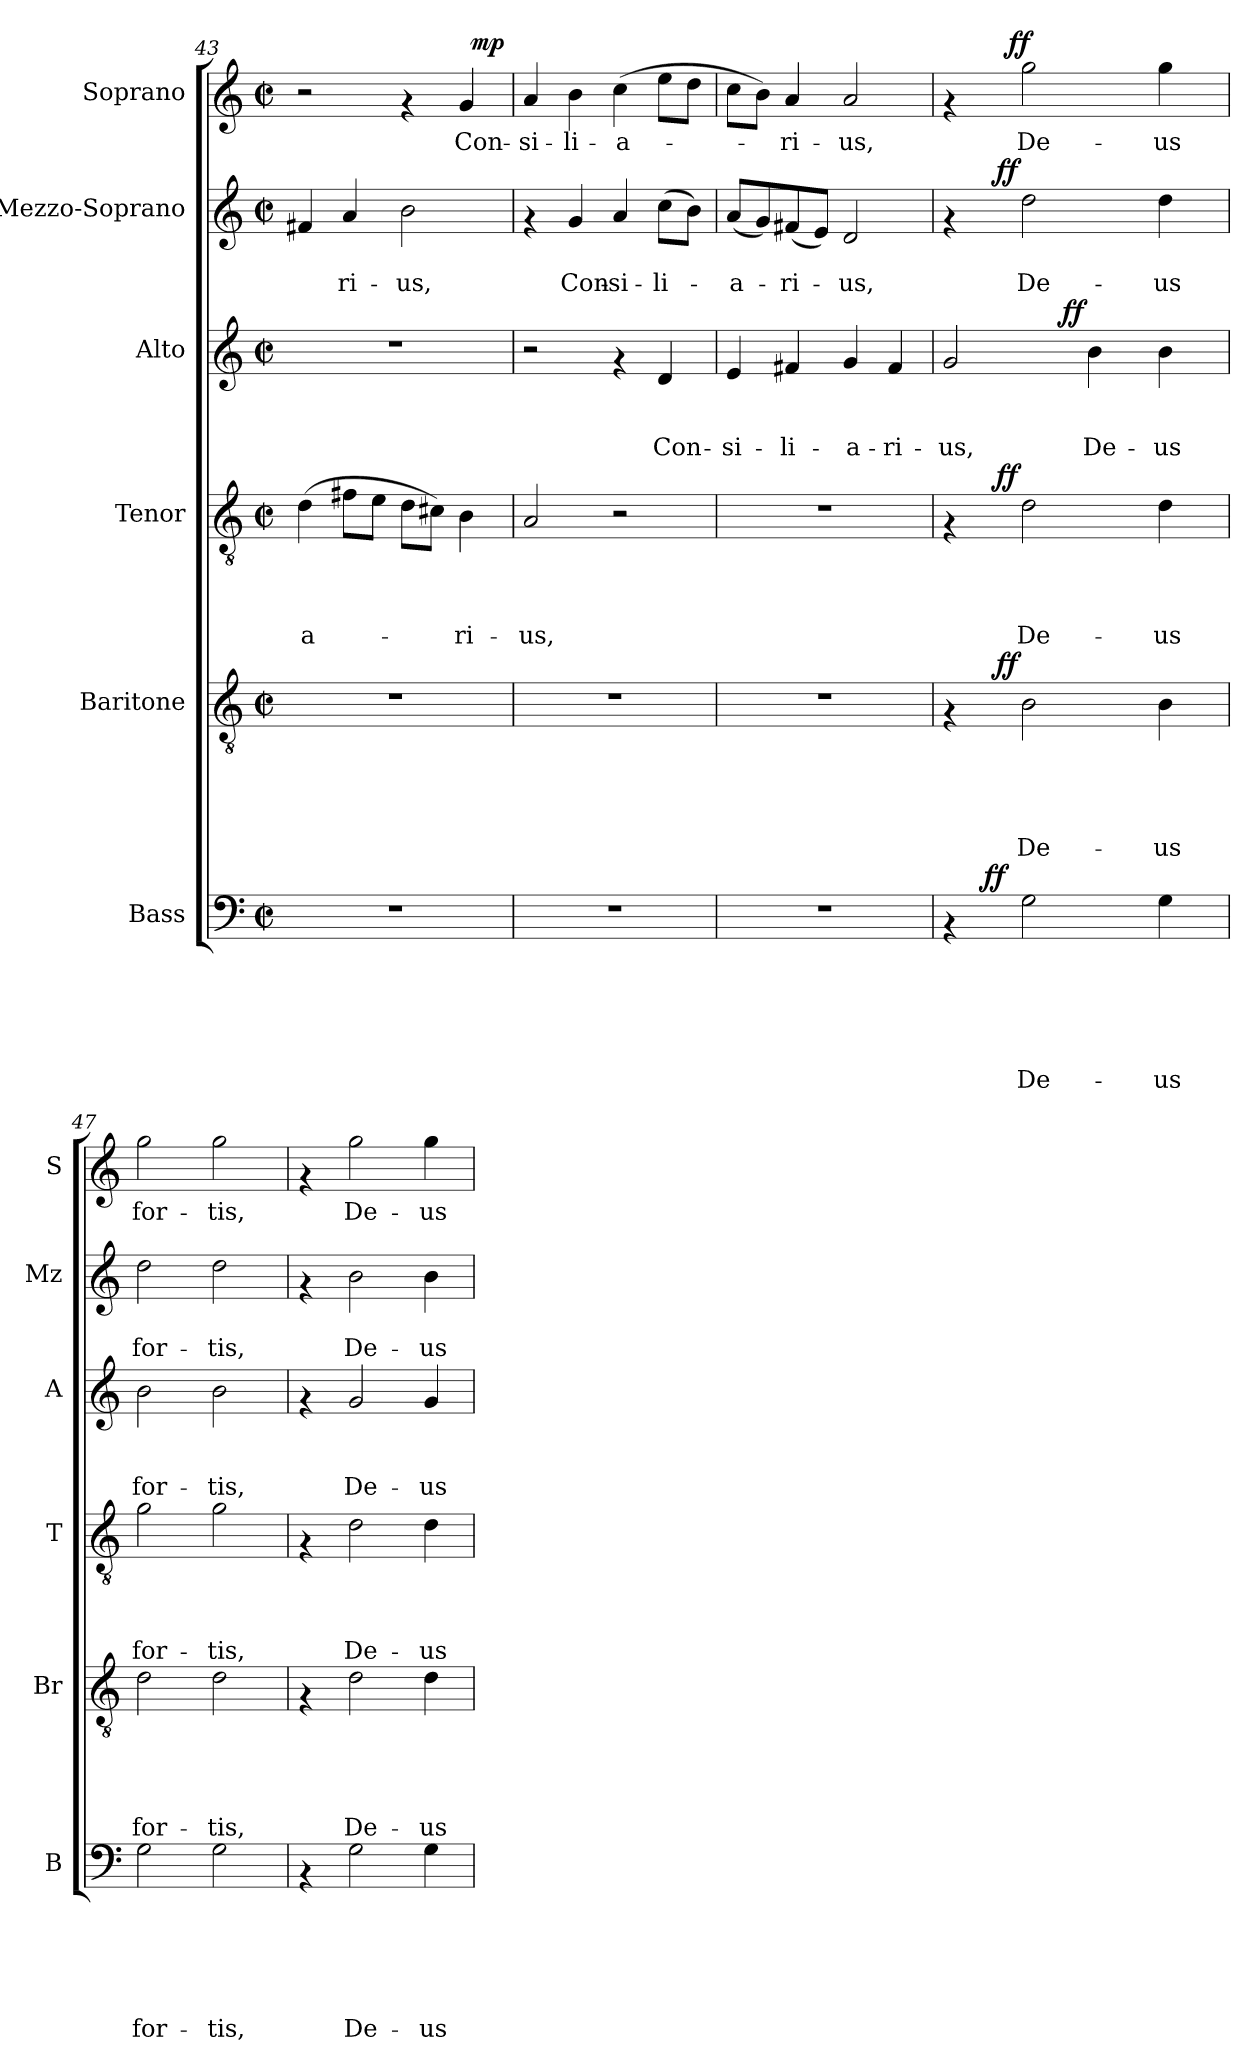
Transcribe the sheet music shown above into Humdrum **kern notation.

**kern	**text	**text	**text	**text	**text	**text	**dynam	**kern	**text	**text	**text	**text	**text	**dynam	**kern	**text	**text	**text	**text	**dynam	**kern	**text	**text	**text	**dynam	**kern	**text	**text	**dynam	**kern	**text	**dynam
*part6	*part6	*part6	*part6	*part6	*part6	*part6	*part6	*part5	*part5	*part5	*part5	*part5	*part5	*part5	*part4	*part4	*part4	*part4	*part4	*part4	*part3	*part3	*part3	*part3	*part3	*part2	*part2	*part2	*part2	*part1	*part1	*part1
*staff6	*staff6	*staff6	*staff6	*staff6	*staff6	*staff6	*staff6	*staff5	*staff5	*staff5	*staff5	*staff5	*staff5	*staff5	*staff4	*staff4	*staff4	*staff4	*staff4	*staff4	*staff3	*staff3	*staff3	*staff3	*staff3	*staff2	*staff2	*staff2	*staff2	*staff1	*staff1	*staff1
*I"Bass	*	*	*	*	*	*	*	*I"Baritone	*	*	*	*	*	*	*I"Tenor	*	*	*	*	*	*I"Alto	*	*	*	*	*I"Mezzo-Soprano	*	*	*	*I"Soprano	*	*
*I'B	*	*	*	*	*	*	*	*I'Br	*	*	*	*	*	*	*I'T	*	*	*	*	*	*I'A	*	*	*	*	*I'Mz	*	*	*	*I'S	*	*
*clefF4	*	*	*	*	*	*	*	*clefGv2	*	*	*	*	*	*	*clefGv2	*	*	*	*	*	*clefG2	*	*	*	*	*clefG2	*	*	*	*clefG2	*	*
*k[]	*	*	*	*	*	*	*	*k[]	*	*	*	*	*	*	*k[]	*	*	*	*	*	*k[]	*	*	*	*	*k[]	*	*	*	*k[]	*	*
*C:	*	*	*	*	*	*	*	*C:	*	*	*	*	*	*	*C:	*	*	*	*	*	*C:	*	*	*	*	*C:	*	*	*	*C:	*	*
*M2/2	*	*	*	*	*	*	*	*M2/2	*	*	*	*	*	*	*M2/2	*	*	*	*	*	*M2/2	*	*	*	*	*M2/2	*	*	*	*M2/2	*	*
*met(c|)	*	*	*	*	*	*	*	*met(c|)	*	*	*	*	*	*	*met(c|)	*	*	*	*	*	*met(c|)	*	*	*	*	*met(c|)	*	*	*	*met(c|)	*	*
=43	=43	=43	=43	=43	=43	=43	=43	=43	=43	=43	=43	=43	=43	=43	=43	=43	=43	=43	=43	=43	=43	=43	=43	=43	=43	=43	=43	=43	=43	=43	=43	=43
!	!	!	!	!	!	!	!	!	!	!	!	!	!	!	!	!	!	!	!LO:LY:b	!	!	!	!	!	!	!	!	!	!	!	!	!
*	*	*	*	*	*	*	*	*	*	*	*	*	*	*	*	*	*	*	*	*	*	*	*	*	*	*	*	*	*	*^	*	*
1r	.	.	.	.	.	.	.	1r	.	.	.	.	.	.	(>4d\	.	.	.	-a-	.	1r	.	.	.	.	4f#X/	.	.	.	2r	2ryy	.	.
!	!	!	!	!	!	!	!	!	!	!	!	!	!	!	!	!	!	!	!	!	!	!	!	!	!	!	!	!LO:LY:b	!	!	!	!	!
.	.	.	.	.	.	.	.	.	.	.	.	.	.	.	8f#X\L	.	.	.	.	.	.	.	.	.	.	4a/	.	-ri-	.	.	.	.	.
.	.	.	.	.	.	.	.	.	.	.	.	.	.	.	8e\J	.	.	.	.	.	.	.	.	.	.	.	.	.	.	.	.	.	.
!	!	!	!	!	!	!	!	!	!	!	!	!	!	!	!	!	!	!	!	!	!	!	!	!	!	!	!	!LO:LY:b	!	!	!	!	!
.	.	.	.	.	.	.	.	.	.	.	.	.	.	.	8d\L	.	.	.	.	.	.	.	.	.	.	2b\	.	-us,	.	4rf	4ryy	.	.
.	.	.	.	.	.	.	.	.	.	.	.	.	.	.	8c#X\J)	.	.	.	.	.	.	.	.	.	.	.	.	.	.	.	.	.	.
!	!	!	!	!	!	!	!	!	!	!	!	!	!	!	!	!	!	!	!LO:LY:b	!	!	!	!	!	!	!	!	!	!	!	!	!LO:LY:b	!
.	.	.	.	.	.	.	.	.	.	.	.	.	.	.	4B\	.	.	.	-ri-	.	.	.	.	.	.	.	.	.	.	4g/	32ryy	Con-	.
!	!	!	!	!	!	!	!	!	!	!	!	!	!	!	!	!	!	!	!	!	!	!	!	!	!	!	!	!	!	!	!	!	!LO:DY:a
.	.	.	.	.	.	.	.	.	.	.	.	.	.	.	.	.	.	.	.	.	.	.	.	.	.	.	.	.	.	.	8..ryy	.	mp
=44	=44	=44	=44	=44	=44	=44	=44	=44	=44	=44	=44	=44	=44	=44	=44	=44	=44	=44	=44	=44	=44	=44	=44	=44	=44	=44	=44	=44	=44	=44	=44	=44	=44
!	!	!	!	!	!	!	!	!	!	!	!	!	!	!	!	!	!	!	!LO:LY:b	!	!	!	!	!	!	!	!	!	!	!	!	!LO:LY:b	!
*	*	*	*	*	*	*	*	*	*	*	*	*	*	*	*	*	*	*	*	*	*	*	*	*	*	*	*	*	*	*v	*v	*	*
1r	.	.	.	.	.	.	.	1r	.	.	.	.	.	.	2A/	.	.	.	-us,	.	2r	.	.	.	.	4rf	.	.	.	4a/	-si-	.
!	!	!	!	!	!	!	!	!	!	!	!	!	!	!	!	!	!	!	!	!	!	!	!	!	!	!	!	!LO:LY:b	!	!	!LO:LY:b	!
.	.	.	.	.	.	.	.	.	.	.	.	.	.	.	.	.	.	.	.	.	.	.	.	.	.	4g/	.	Con-	.	4b\	-li-	.
!	!	!	!	!	!	!	!	!	!	!	!	!	!	!	!	!	!	!	!	!	!	!	!	!	!	!	!	!LO:LY:b	!	!	!LO:LY:b	!
.	.	.	.	.	.	.	.	.	.	.	.	.	.	.	2r	.	.	.	.	.	4rf	.	.	.	.	4a/	.	-si-	.	(>4cc\	-a-	.
!	!	!	!	!	!	!	!	!	!	!	!	!	!	!	!	!	!	!	!	!	!	!	!	!LO:LY:b	!	!	!	!LO:LY:b	!	!	!	!
.	.	.	.	.	.	.	.	.	.	.	.	.	.	.	.	.	.	.	.	.	4d/	.	.	Con-	.	(>8cc\L	.	-li-	.	8ee\L	.	.
.	.	.	.	.	.	.	.	.	.	.	.	.	.	.	.	.	.	.	.	.	.	.	.	.	.	8b\J)	.	.	.	8dd\J	.	.
=45	=45	=45	=45	=45	=45	=45	=45	=45	=45	=45	=45	=45	=45	=45	=45	=45	=45	=45	=45	=45	=45	=45	=45	=45	=45	=45	=45	=45	=45	=45	=45	=45
!	!	!	!	!	!	!	!	!	!	!	!	!	!	!	!	!	!	!	!	!	!	!	!	!LO:LY:b	!	!	!	!LO:LY:b	!	!	!	!
1r	.	.	.	.	.	.	.	1r	.	.	.	.	.	.	1r	.	.	.	.	.	4e/	.	.	-si-	.	(<8a/L	.	-a-	.	8cc\L	.	.
.	.	.	.	.	.	.	.	.	.	.	.	.	.	.	.	.	.	.	.	.	.	.	.	.	.	8g/)	.	.	.	8b\J)	.	.
!	!	!	!	!	!	!	!	!	!	!	!	!	!	!	!	!	!	!	!	!	!	!	!	!LO:LY:b	!	!	!	!LO:LY:b	!	!	!LO:LY:b	!
.	.	.	.	.	.	.	.	.	.	.	.	.	.	.	.	.	.	.	.	.	4f#X/	.	.	-li-	.	(<8f#X/	.	-ri-	.	4a/	-ri-	.
.	.	.	.	.	.	.	.	.	.	.	.	.	.	.	.	.	.	.	.	.	.	.	.	.	.	8e/J)	.	.	.	.	.	.
!	!	!	!	!	!	!	!	!	!	!	!	!	!	!	!	!	!	!	!	!	!	!	!	!LO:LY:b	!	!	!	!LO:LY:b	!	!	!LO:LY:b	!
.	.	.	.	.	.	.	.	.	.	.	.	.	.	.	.	.	.	.	.	.	4g/	.	.	-a-	.	2d/	.	-us,	.	2a/	-us,	.
!	!	!	!	!	!	!	!	!	!	!	!	!	!	!	!	!	!	!	!	!	!	!	!	!LO:LY:b	!	!	!	!	!	!	!	!
.	.	.	.	.	.	.	.	.	.	.	.	.	.	.	.	.	.	.	.	.	4f#/	.	.	-ri-	.	.	.	.	.	.	.	.
=46	=46	=46	=46	=46	=46	=46	=46	=46	=46	=46	=46	=46	=46	=46	=46	=46	=46	=46	=46	=46	=46	=46	=46	=46	=46	=46	=46	=46	=46	=46	=46	=46
!	!	!	!	!	!	!	!	!	!	!	!	!	!	!	!	!	!	!	!	!	!	!	!	!LO:LY:b	!	!	!	!	!	!	!	!
*^	*	*	*	*	*	*	*	*^	*	*	*	*	*	*	*^	*	*	*	*	*	*^	*	*	*	*	*^	*	*	*	*^	*	*
4rAA	8ryy	.	.	.	.	.	.	.	4rF	8.ryy	.	.	.	.	.	.	4rF	8.ryy	.	.	.	.	.	2g/	4ryy	.	.	-us,	.	4rf	8.ryy	.	.	.	4rf	8..ryy	.	.
.	32ryy	.	.	.	.	.	.	.	.	.	.	.	.	.	.	.	.	.	.	.	.	.	.	.	.	.	.	.	.	.	.	.	.	.	.	.	.	.
!	!	!	!	!	!	!	!	!LO:DY:a	!	!	!	!	!	!	!	!	!	!	!	!	!	!	!	!	!	!	!	!	!	!	!	!	!	!	!	!	!	!
.	2ryy	.	.	.	.	.	.	ff	.	.	.	.	.	.	.	.	.	.	.	.	.	.	.	.	.	.	.	.	.	.	.	.	.	.	.	.	.	.
!	!	!	!	!	!	!	!	!	!	!	!	!	!	!	!	!LO:DY:a	!	!	!	!	!	!	!LO:DY:a	!	!	!	!	!	!	!	!	!	!	!LO:DY:a	!	!	!	!
.	.	.	.	.	.	.	.	.	.	2ryy	.	.	.	.	.	ff	.	2ryy	.	.	.	.	ff	.	.	.	.	.	.	.	2ryy	.	.	ff	.	.	.	.
!	!	!	!	!	!	!	!	!	!	!	!	!	!	!	!	!	!	!	!	!	!	!	!	!	!	!	!	!	!	!	!	!	!	!	!	!	!	!LO:DY:a
.	.	.	.	.	.	.	.	.	.	.	.	.	.	.	.	.	.	.	.	.	.	.	.	.	.	.	.	.	.	.	.	.	.	.	.	2ryy	.	ff
!	!	!	!	!	!	!	!LO:LY:b	!	!	!	!	!	!	!	!LO:LY:b	!	!	!	!	!	!	!LO:LY:b	!	!	!	!	!	!	!	!	!	!	!LO:LY:b	!	!	!	!LO:LY:b	!
2G\	.	.	.	.	.	.	De-	.	2B\	.	.	.	.	.	De-	.	2d\	.	.	.	.	De-	.	.	8ryy	.	.	.	.	2dd\	.	.	De-	.	2gg\	.	De-	.
.	.	.	.	.	.	.	.	.	.	.	.	.	.	.	.	.	.	.	.	.	.	.	.	.	32ryy	.	.	.	.	.	.	.	.	.	.	.	.	.
!	!	!	!	!	!	!	!	!	!	!	!	!	!	!	!	!	!	!	!	!	!	!	!	!	!	!	!	!	!LO:DY:a	!	!	!	!	!	!	!	!	!
.	.	.	.	.	.	.	.	.	.	.	.	.	.	.	.	.	.	.	.	.	.	.	.	.	2ryy	.	.	.	ff	.	.	.	.	.	.	.	.	.
!	!	!	!	!	!	!	!	!	!	!	!	!	!	!	!	!	!	!	!	!	!	!	!	!	!	!	!	!LO:LY:b	!	!	!	!	!	!	!	!	!	!
.	.	.	.	.	.	.	.	.	.	.	.	.	.	.	.	.	.	.	.	.	.	.	.	4b\	.	.	.	De-	.	.	.	.	.	.	.	.	.	.
.	4ryy	.	.	.	.	.	.	.	.	.	.	.	.	.	.	.	.	.	.	.	.	.	.	.	.	.	.	.	.	.	.	.	.	.	.	.	.	.
.	.	.	.	.	.	.	.	.	.	4ryy	.	.	.	.	.	.	.	4ryy	.	.	.	.	.	.	.	.	.	.	.	.	4ryy	.	.	.	.	.	.	.
.	.	.	.	.	.	.	.	.	.	.	.	.	.	.	.	.	.	.	.	.	.	.	.	.	.	.	.	.	.	.	.	.	.	.	.	4ryy	.	.
!	!	!	!	!	!	!	!LO:LY:b	!	!	!	!	!	!	!	!LO:LY:b	!	!	!	!	!	!	!LO:LY:b	!	!	!	!	!	!LO:LY:b	!	!	!	!	!LO:LY:b	!	!	!	!LO:LY:b	!
4G\	.	.	.	.	.	.	-us	.	4B\	.	.	.	.	.	-us	.	4d\	.	.	.	.	-us	.	4b\	.	.	.	-us	.	4dd\	.	.	-us	.	4gg\	.	-us	.
.	16.ryy	.	.	.	.	.	.	.	.	.	.	.	.	.	.	.	.	.	.	.	.	.	.	.	16.ryy	.	.	.	.	.	.	.	.	.	.	.	.	.
.	.	.	.	.	.	.	.	.	.	16ryy	.	.	.	.	.	.	.	16ryy	.	.	.	.	.	.	.	.	.	.	.	.	16ryy	.	.	.	.	.	.	.
.	.	.	.	.	.	.	.	.	.	.	.	.	.	.	.	.	.	.	.	.	.	.	.	.	.	.	.	.	.	.	.	.	.	.	.	32ryy	.	.
=47	=47	=47	=47	=47	=47	=47	=47	=47	=47	=47	=47	=47	=47	=47	=47	=47	=47	=47	=47	=47	=47	=47	=47	=47	=47	=47	=47	=47	=47	=47	=47	=47	=47	=47	=47	=47	=47	=47
!	!	!	!	!	!	!	!LO:LY:b	!	!	!	!	!	!	!	!LO:LY:b	!	!	!	!	!	!	!LO:LY:b	!	!	!	!	!	!LO:LY:b	!	!	!	!	!LO:LY:b	!	!	!	!LO:LY:b	!
*v	*v	*	*	*	*	*	*	*	*	*	*	*	*	*	*	*	*v	*v	*	*	*	*	*	*v	*v	*	*	*	*	*v	*v	*	*	*	*v	*v	*	*
*	*	*	*	*	*	*	*	*v	*v	*	*	*	*	*	*	*	*	*	*	*	*	*	*	*	*	*	*	*	*	*	*	*	*
2G\	.	.	.	.	.	for-	.	2d\	.	.	.	.	for-	.	2g\	.	.	.	for-	.	2b\	.	.	for-	.	2dd\	.	for-	.	2gg\	for-	.
!	!	!	!	!	!	!LO:LY:b	!	!	!	!	!	!	!LO:LY:b	!	!	!	!	!	!LO:LY:b	!	!	!	!	!LO:LY:b	!	!	!	!LO:LY:b	!	!	!LO:LY:b	!
2G\	.	.	.	.	.	-tis,	.	2d\	.	.	.	.	-tis,	.	2g\	.	.	.	-tis,	.	2b\	.	.	-tis,	.	2dd\	.	-tis,	.	2gg\	-tis,	.
=48	=48	=48	=48	=48	=48	=48	=48	=48	=48	=48	=48	=48	=48	=48	=48	=48	=48	=48	=48	=48	=48	=48	=48	=48	=48	=48	=48	=48	=48	=48	=48	=48
4rAA	.	.	.	.	.	.	.	4rF	.	.	.	.	.	.	4rF	.	.	.	.	.	4rf	.	.	.	.	4rf	.	.	.	4rf	.	.
!	!	!	!	!	!	!LO:LY:b	!	!	!	!	!	!	!LO:LY:b	!	!	!	!	!	!LO:LY:b	!	!	!	!	!LO:LY:b	!	!	!	!LO:LY:b	!	!	!LO:LY:b	!
2G\	.	.	.	.	.	De-	.	2d\	.	.	.	.	De-	.	2d\	.	.	.	De-	.	2g/	.	.	De-	.	2b\	.	De-	.	2gg\	De-	.
!	!	!	!	!	!	!LO:LY:b	!	!	!	!	!	!	!LO:LY:b	!	!	!	!	!	!LO:LY:b	!	!	!	!	!LO:LY:b	!	!	!	!LO:LY:b	!	!	!LO:LY:b	!
4G\	.	.	.	.	.	-us	.	4d\	.	.	.	.	-us	.	4d\	.	.	.	-us	.	4g/	.	.	-us	.	4b\	.	-us	.	4gg\	-us	.
=	=	=	=	=	=	=	=	=	=	=	=	=	=	=	=	=	=	=	=	=	=	=	=	=	=	=	=	=	=	=	=	=
*-	*-	*-	*-	*-	*-	*-	*-	*-	*-	*-	*-	*-	*-	*-	*-	*-	*-	*-	*-	*-	*-	*-	*-	*-	*-	*-	*-	*-	*-	*-	*-	*-
